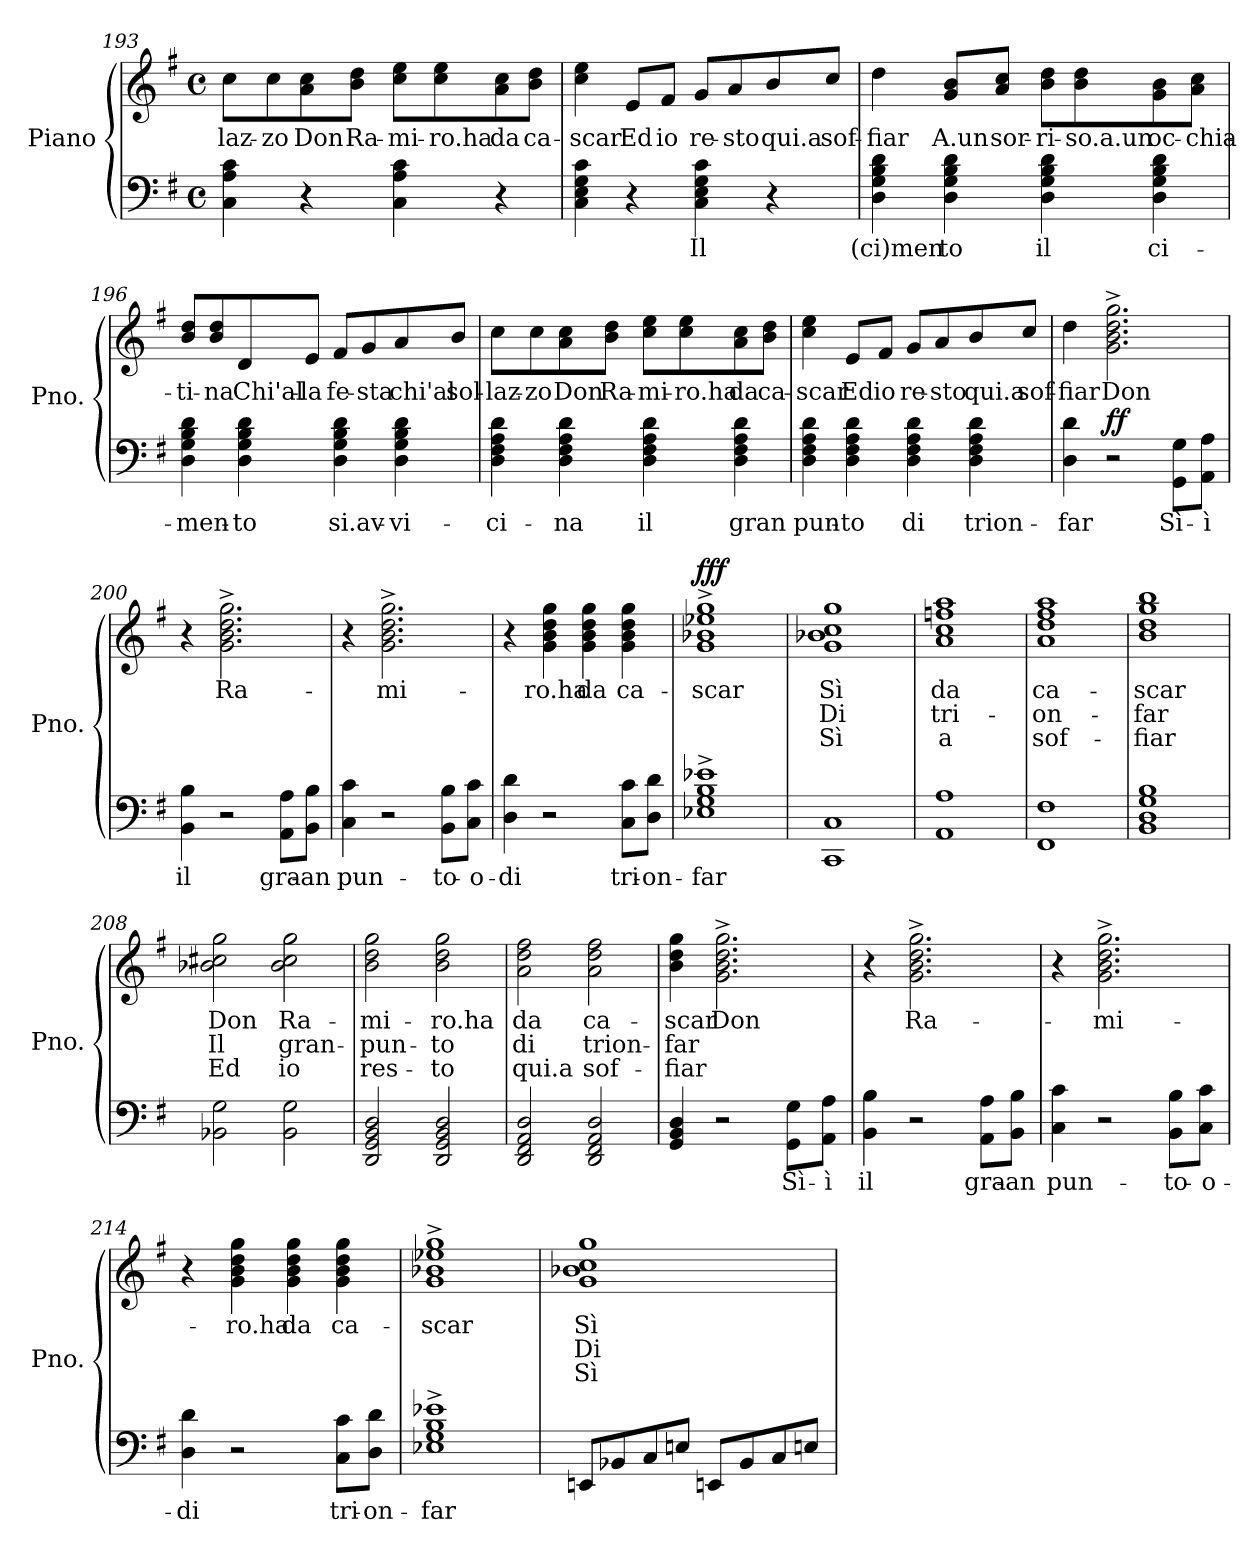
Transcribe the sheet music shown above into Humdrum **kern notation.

**kern	**text	**kern	**text	**text	**text	**dynam
*part1	*part1	*part1	*part1	*part1	*part1	*part1
*staff2	*staff2	*staff1	*staff1	*staff1	*staff1	*staff1/2
*I"Piano	*	*	*	*	*	*
*I'Pno.	*	*	*	*	*	*
!!LO:PB:g=z
*clefF4	*	*clefG2	*	*	*	*
*k[f#]	*	*k[f#]	*	*	*	*
*M4/4	*	*M4/4	*	*	*	*
*met(c)	*	*met(c)	*	*	*	*
=193	=193	=193	=193	=193	=193	=193
!	!	!	!LO:LY:b	!	!	!
4C\ 4A\ 4c\	.	8cc\L	-laz-	.	.	.
!	!	!	!LO:LY:b	!	!	!
.	.	8cc\	-zo	.	.	.
!	!	!	!LO:LY:b	!	!	!
4r	.	8a\ 8cc\	Don	.	.	.
!	!	!	!LO:LY:b	!	!	!
.	.	8b\ 8dd\J	Ra-	.	.	.
!	!	!	!LO:LY:b	!	!	!
4C\ 4A\ 4c\	.	8cc\ 8ee\L	-mi-	.	.	.
!	!	!	!LO:LY:b	!	!	!
.	.	8cc\ 8ee\	-ro.ha	.	.	.
!	!	!	!LO:LY:b	!	!	!
4r	.	8a\ 8cc\	da	.	.	.
!	!	!	!LO:LY:b	!	!	!
.	.	8b\ 8dd\J	ca-	.	.	.
=194	=194	=194	=194	=194	=194	=194
!	!	!	!LO:LY:b	!	!	!
4C\ 4E\ 4G\ 4c\	.	4cc\ 4ee\	-scar	.	.	.
!	!	!	!LO:LY:b	!	!	!
4r	.	8e/L	Ed	.	.	.
!	!	!	!LO:LY:b	!	!	!
.	.	8f#/J	io	.	.	.
!	!LO:LY:b	!	!LO:LY:b	!	!	!
4C\ 4E\ 4G\ 4c\	Il	8g/L	re-	.	.	.
!	!	!	!LO:LY:b	!	!	!
.	.	8a/	-sto	.	.	.
!	!	!	!LO:LY:b	!	!	!
4r	.	8b/	qui.a	.	.	.
!	!	!	!LO:LY:b	!	!	!
.	.	8cc/J	sof-	.	.	.
=195	=195	=195	=195	=195	=195	=195
!	!LO:LY:b	!	!LO:LY:b	!	!	!
4D\ 4G\ 4B\ 4d\	(ci)men	4dd\	-fiar	.	.	.
!	!LO:LY:b	!	!LO:LY:b	!	!	!
4D\ 4G\ 4B\ 4d\	to	8g/ 8b/L	A.un	.	.	.
!	!	!	!LO:LY:b	!	!	!
.	.	8a/ 8cc/J	sor-	.	.	.
!	!LO:LY:b	!	!LO:LY:b	!	!	!
4D\ 4G\ 4B\ 4d\	il	8b\ 8dd\L	-ri-	.	.	.
!	!	!	!LO:LY:b	!	!	!
.	.	8b\ 8dd\	-so.a.un	.	.	.
!	!LO:LY:b	!	!LO:LY:b	!	!	!
4D\ 4G\ 4B\ 4d\	ci-	8g\ 8b\	oc-	.	.	.
!	!	!	!LO:LY:b	!	!	!
.	.	8a\ 8cc\J	-chia-	.	.	.
=196	=196	=196	=196	=196	=196	=196
!	!LO:LY:b	!	!LO:LY:b	!	!	!
4D\ 4G\ 4B\ 4d\	-men-	8b/ 8dd/L	-ti-	.	.	.
!	!	!	!LO:LY:b	!	!	!
.	.	8b/ 8dd/	-na	.	.	.
!	!LO:LY:b	!	!LO:LY:b	!	!	!
4D\ 4G\ 4B\ 4d\	-to	8d/	Chi'al-	.	.	.
!	!	!	!LO:LY:b	!	!	!
.	.	8e/J	-la	.	.	.
!	!LO:LY:b	!	!LO:LY:b	!	!	!
4D\ 4G\ 4B\ 4d\	si.av-	8f#/L	fe-	.	.	.
!	!	!	!LO:LY:b	!	!	!
.	.	8g/	-sta	.	.	.
!	!LO:LY:b	!	!LO:LY:b	!	!	!
4D\ 4G\ 4B\ 4d\	-vi-	8a/	chi'al	.	.	.
!	!	!	!LO:LY:b	!	!	!
.	.	8b/J	sol-	.	.	.
!!LO:LB:g=z
=197	=197	=197	=197	=197	=197	=197
!	!LO:LY:b	!	!LO:LY:b	!	!	!
4D\ 4F#\ 4A\ 4d\	-ci-	8cc\L	-laz-	.	.	.
!	!	!	!LO:LY:b	!	!	!
.	.	8cc\	-zo	.	.	.
!	!LO:LY:b	!	!LO:LY:b	!	!	!
4D\ 4F#\ 4A\ 4d\	-na	8a\ 8cc\	Don	.	.	.
!	!	!	!LO:LY:b	!	!	!
.	.	8b\ 8dd\J	Ra-	.	.	.
!	!LO:LY:b	!	!LO:LY:b	!	!	!
4D\ 4F#\ 4A\ 4d\	il	8cc\ 8ee\L	-mi-	.	.	.
!	!	!	!LO:LY:b	!	!	!
.	.	8cc\ 8ee\	-ro.ha	.	.	.
!	!LO:LY:b	!	!LO:LY:b	!	!	!
4D\ 4F#\ 4A\ 4d\	gran	8a\ 8cc\	da	.	.	.
!	!	!	!LO:LY:b	!	!	!
.	.	8b\ 8dd\J	ca-	.	.	.
=198	=198	=198	=198	=198	=198	=198
!	!LO:LY:b	!	!LO:LY:b	!	!	!
4D\ 4F#\ 4A\ 4d\	pun-	4cc\ 4ee\	-scar	.	.	.
!	!LO:LY:b	!	!LO:LY:b	!	!	!
4D\ 4F#\ 4A\ 4d\	-to	8e/L	Ed	.	.	.
!	!	!	!LO:LY:b	!	!	!
.	.	8f#/J	io	.	.	.
!	!LO:LY:b	!	!LO:LY:b	!	!	!
4D\ 4F#\ 4A\ 4d\	di	8g/L	re-	.	.	.
!	!	!	!LO:LY:b	!	!	!
.	.	8a/	-sto	.	.	.
!	!LO:LY:b	!	!LO:LY:b	!	!	!
4D\ 4F#\ 4A\ 4d\	trion-	8b/	qui.a	.	.	.
!	!	!	!LO:LY:b	!	!	!
.	.	8cc/J	sof-	.	.	.
=199	=199	=199	=199	=199	=199	=199
!	!LO:LY:b	!	!LO:LY:b	!	!	!
4D\ 4d\	-far	4dd\	-fiar	.	.	.
!	!	!	!LO:LY:b	!	!	!LO:DY:a=2
2r	.	2.g\^ 2.b\^ 2.dd\^ 2.gg\^	Don	.	.	ff
!	!LO:LY:b	!	!	!	!	!
8GG\ 8G\L	Sì-	.	.	.	.	.
!	!LO:LY:b	!	!	!	!	!
8AA\ 8A\J	-ì	.	.	.	.	.
=200	=200	=200	=200	=200	=200	=200
!	!LO:LY:b	!	!	!	!	!
4BB\ 4B\	il	4r	.	.	.	.
!	!	!	!LO:LY:b	!	!	!
2r	.	2.g\^ 2.b\^ 2.dd\^ 2.gg\^	Ra-	.	.	.
!	!LO:LY:b	!	!	!	!	!
8AA\ 8A\L	gra-	.	.	.	.	.
!	!LO:LY:b	!	!	!	!	!
8BB\ 8B\J	-an	.	.	.	.	.
=201	=201	=201	=201	=201	=201	=201
!	!LO:LY:b	!	!	!	!	!
4C\ 4c\	pun-	4r	.	.	.	.
!	!	!	!LO:LY:b	!	!	!
2r	.	2.g\^ 2.b\^ 2.dd\^ 2.gg\^	-mi-	.	.	.
!	!LO:LY:b	!	!	!	!	!
8BB\ 8B\L	-to-	.	.	.	.	.
!	!LO:LY:b	!	!	!	!	!
8C\ 8c\J	-o-	.	.	.	.	.
=202	=202	=202	=202	=202	=202	=202
!	!LO:LY:b	!	!	!	!	!
4D\ 4d\	-di	4r	.	.	.	.
!	!	!	!LO:LY:b	!	!	!
2r	.	4g\ 4b\ 4dd\ 4gg\	-ro.ha	.	.	.
!	!	!	!LO:LY:b	!	!	!
.	.	4g\ 4b\ 4dd\ 4gg\	da	.	.	.
!	!LO:LY:b	!	!LO:LY:b	!	!	!
8C\ 8c\L	tri-	4g\ 4b\ 4dd\ 4gg\	ca-	.	.	.
!	!LO:LY:b	!	!	!	!	!
8D\ 8d\J	-on-	.	.	.	.	.
!!LO:LB:g=z
=203	=203	=203	=203	=203	=203	=203
!	!LO:LY:b	!	!LO:LY:b	!	!	!LO:DY:b
1E-X^ 1G^ 1B^ 1e-X^	-far	1g^ 1b-X^ 1ee-X^ 1gg^	-scar	.	.	fff
=204	=204	=204	=204	=204	=204	=204
!	!	!	!LO:LY:b	!LO:LY:b	!LO:LY:b	!
1CC 1C	.	1g 1b-X 1cc 1gg	Sì	Di	Sì	.
=205	=205	=205	=205	=205	=205	=205
!	!	!	!LO:LY:b	!LO:LY:b	!LO:LY:b	!
1AA 1A	.	1a 1cc 1ffn 1aa	da	tri-	a	.
=206	=206	=206	=206	=206	=206	=206
!	!	!	!LO:LY:b	!LO:LY:b	!LO:LY:b	!
1FF# 1F#	.	1a 1dd 1ff# 1aa	ca-	-on-	sof-	.
=207	=207	=207	=207	=207	=207	=207
!	!	!	!LO:LY:b	!LO:LY:b	!LO:LY:b	!
1BB 1D 1G 1B	.	1b 1dd 1gg 1bb	-scar	-far	-fiar	.
=208	=208	=208	=208	=208	=208	=208
!	!	!	!LO:LY:b	!LO:LY:b	!LO:LY:b	!
2BB-X\ 2G\	.	2b-X\ 2cc#X\ 2gg\	Don	Il	Ed	.
!	!	!	!LO:LY:b	!LO:LY:b	!LO:LY:b	!
2BB-\ 2G\	.	2b-\ 2cc#\ 2gg\	Ra-	gran-	io	.
=209	=209	=209	=209	=209	=209	=209
!	!	!	!LO:LY:b	!LO:LY:b	!LO:LY:b	!
2DD/ 2GG/ 2BB/ 2D/	.	2b\ 2dd\ 2gg\	-mi-	-pun-	res-	.
!	!	!	!LO:LY:b	!LO:LY:b	!LO:LY:b	!
2DD/ 2GG/ 2BB/ 2D/	.	2b\ 2dd\ 2gg\	-ro.ha	-to	-to	.
=210	=210	=210	=210	=210	=210	=210
!	!	!	!LO:LY:b	!LO:LY:b	!LO:LY:b	!
2DD/ 2FF#/ 2AA/ 2D/	.	2a\ 2dd\ 2ff#\	da	di	qui.a	.
!	!	!	!LO:LY:b	!LO:LY:b	!LO:LY:b	!
2DD/ 2FF#/ 2AA/ 2D/	.	2a\ 2dd\ 2ff#\	ca-	trion-	sof-	.
=211	=211	=211	=211	=211	=211	=211
!	!	!	!LO:LY:b	!LO:LY:b	!LO:LY:b	!
4GG/ 4BB/ 4D/	.	4b\ 4dd\ 4gg\	-scar	-far	-fiar	.
!	!	!	!LO:LY:b	!	!	!
2r	.	2.g\^ 2.b\^ 2.dd\^ 2.gg\^	Don	.	.	.
!	!LO:LY:b	!	!	!	!	!
8GG\ 8G\L	Sì-	.	.	.	.	.
!	!LO:LY:b	!	!	!	!	!
8AA\ 8A\J	-ì	.	.	.	.	.
=212	=212	=212	=212	=212	=212	=212
!	!LO:LY:b	!	!	!	!	!
4BB\ 4B\	il	4r	.	.	.	.
!	!	!	!LO:LY:b	!	!	!
2r	.	2.g\^ 2.b\^ 2.dd\^ 2.gg\^	Ra-	.	.	.
!	!LO:LY:b	!	!	!	!	!
8AA\ 8A\L	gra-	.	.	.	.	.
!	!LO:LY:b	!	!	!	!	!
8BB\ 8B\J	-an	.	.	.	.	.
!!LO:LB:g=z
=213	=213	=213	=213	=213	=213	=213
!	!LO:LY:b	!	!	!	!	!
4C\ 4c\	pun-	4r	.	.	.	.
!	!	!	!LO:LY:b	!	!	!
2r	.	2.g\^ 2.b\^ 2.dd\^ 2.gg\^	-mi-	.	.	.
!	!LO:LY:b	!	!	!	!	!
8BB\ 8B\L	-to-	.	.	.	.	.
!	!LO:LY:b	!	!	!	!	!
8C\ 8c\J	-o-	.	.	.	.	.
=214	=214	=214	=214	=214	=214	=214
!	!LO:LY:b	!	!	!	!	!
4D\ 4d\	-di	4r	.	.	.	.
!	!	!	!LO:LY:b	!	!	!
2r	.	4g\ 4b\ 4dd\ 4gg\	-ro.ha	.	.	.
!	!	!	!LO:LY:b	!	!	!
.	.	4g\ 4b\ 4dd\ 4gg\	da	.	.	.
!	!LO:LY:b	!	!LO:LY:b	!	!	!
8C\ 8c\L	tri-	4g\ 4b\ 4dd\ 4gg\	ca-	.	.	.
!	!LO:LY:b	!	!	!	!	!
8D\ 8d\J	-on-	.	.	.	.	.
=215	=215	=215	=215	=215	=215	=215
!	!LO:LY:b	!	!LO:LY:b	!	!	!
1E-X^ 1G^ 1B^ 1e-X^	-far	1g^ 1b-X^ 1ee-X^ 1gg^	-scar	.	.	.
=216	=216	=216	=216	=216	=216	=216
!	!	!	!LO:LY:b	!LO:LY:b	!LO:LY:b	!
8EEn/L	.	1g 1b-X 1cc 1gg	Sì	Di	Sì	.
8BB-X/	.	.	.	.	.	.
8C/	.	.	.	.	.	.
8En/J	.	.	.	.	.	.
8EEn/L	.	.	.	.	.	.
8BB-/	.	.	.	.	.	.
8C/	.	.	.	.	.	.
8En/J	.	.	.	.	.	.
=	=	=	=	=	=	=
*-	*-	*-	*-	*-	*-	*-
